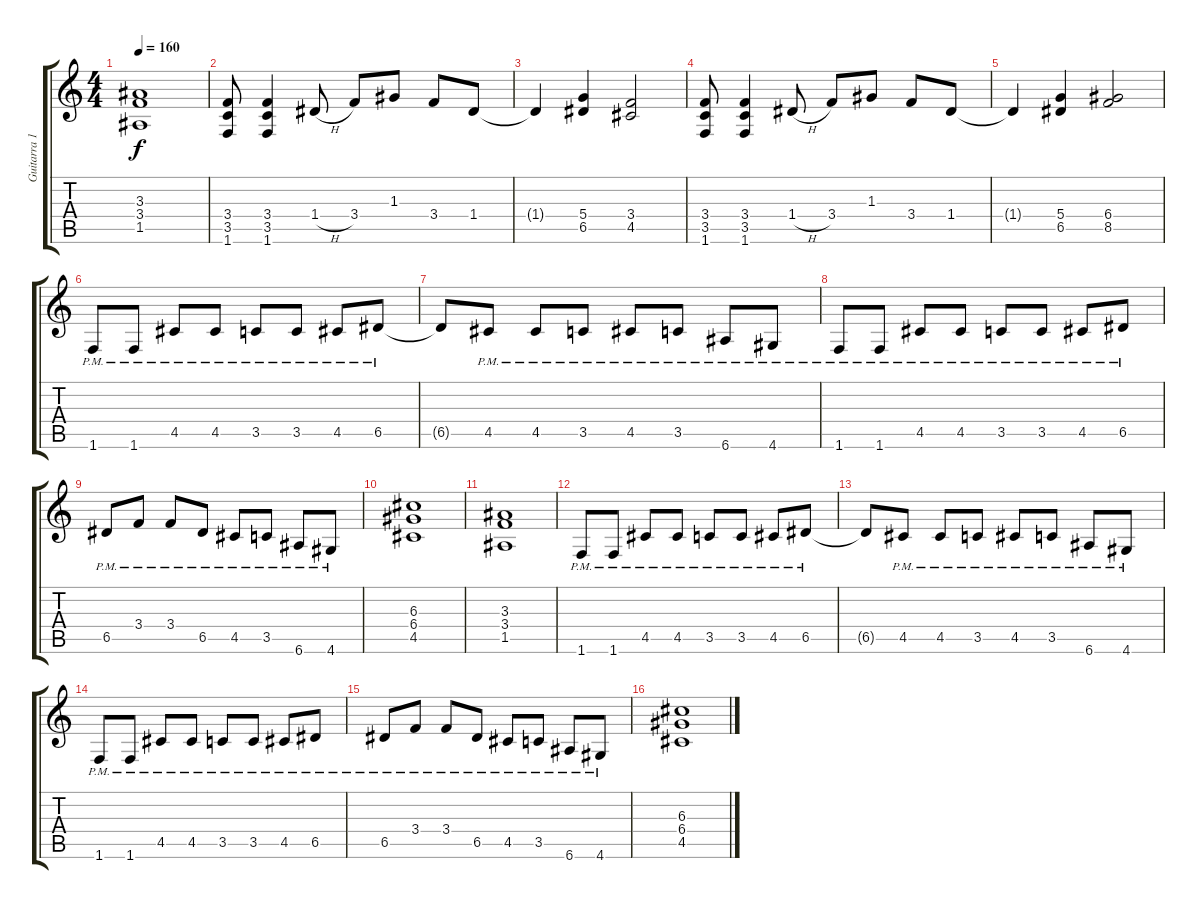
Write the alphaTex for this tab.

\track ("Guitarra 1" "Guitarra 1") {instrument distortionguitar}
\staff {score tabs}
\tuning (E4 B3 G3 D3 A2 E2) {hide}
\ts (4 4)
\tempo 160
\clef g2
\ks c
(3.3 3.4 1.5).1{dy f} |
(3.4 3.5 1.6).8 (3.4 3.5 1.6).4 1.4{h}.8 3.4.8 1.3.8 3.4.8 1.4.8 |
1.4{t}.4 (5.4 6.5).4 (3.4 4.5).2 |
(3.4 3.5 1.6).8 (3.4 3.5 1.6).4 1.4{h}.8 3.4.8 1.3.8 3.4.8 1.4.8 |
1.4{t}.4 (5.4 6.5).4 (6.4 8.5).2 |
1.6{pm}.8 1.6{pm}.8 4.5{pm}.8 4.5{pm}.8 3.5{pm}.8 3.5{pm}.8 4.5{pm}.8 6.5{pm}.8 |
6.5{t}.8 4.5{pm}.8 4.5{pm}.8 3.5{pm}.8 4.5{pm}.8 3.5{pm}.8 6.6{pm}.8 4.6{pm}.8 |
1.6{pm}.8 1.6{pm}.8 4.5{pm}.8 4.5{pm}.8 3.5{pm}.8 3.5{pm}.8 4.5{pm}.8 6.5{pm}.8 |
6.5{pm}.8 3.4{pm}.8 3.4{pm}.8 6.5{pm}.8 4.5{pm}.8 3.5{pm}.8 6.6{pm}.8 4.6{pm}.8 |
(6.3 6.4 4.5).1 |
(3.3 3.4 1.5).1 |
1.6{pm}.8 1.6{pm}.8 4.5{pm}.8 4.5{pm}.8 3.5{pm}.8 3.5{pm}.8 4.5{pm}.8 6.5{pm}.8 |
6.5{t}.8 4.5{pm}.8 4.5{pm}.8 3.5{pm}.8 4.5{pm}.8 3.5{pm}.8 6.6{pm}.8 4.6{pm}.8 |
1.6{pm}.8 1.6{pm}.8 4.5{pm}.8 4.5{pm}.8 3.5{pm}.8 3.5{pm}.8 4.5{pm}.8 6.5{pm}.8 |
6.5{pm}.8 3.4{pm}.8 3.4{pm}.8 6.5{pm}.8 4.5{pm}.8 3.5{pm}.8 6.6{pm}.8 4.6{pm}.8 |
(6.3 6.4 4.5).1
